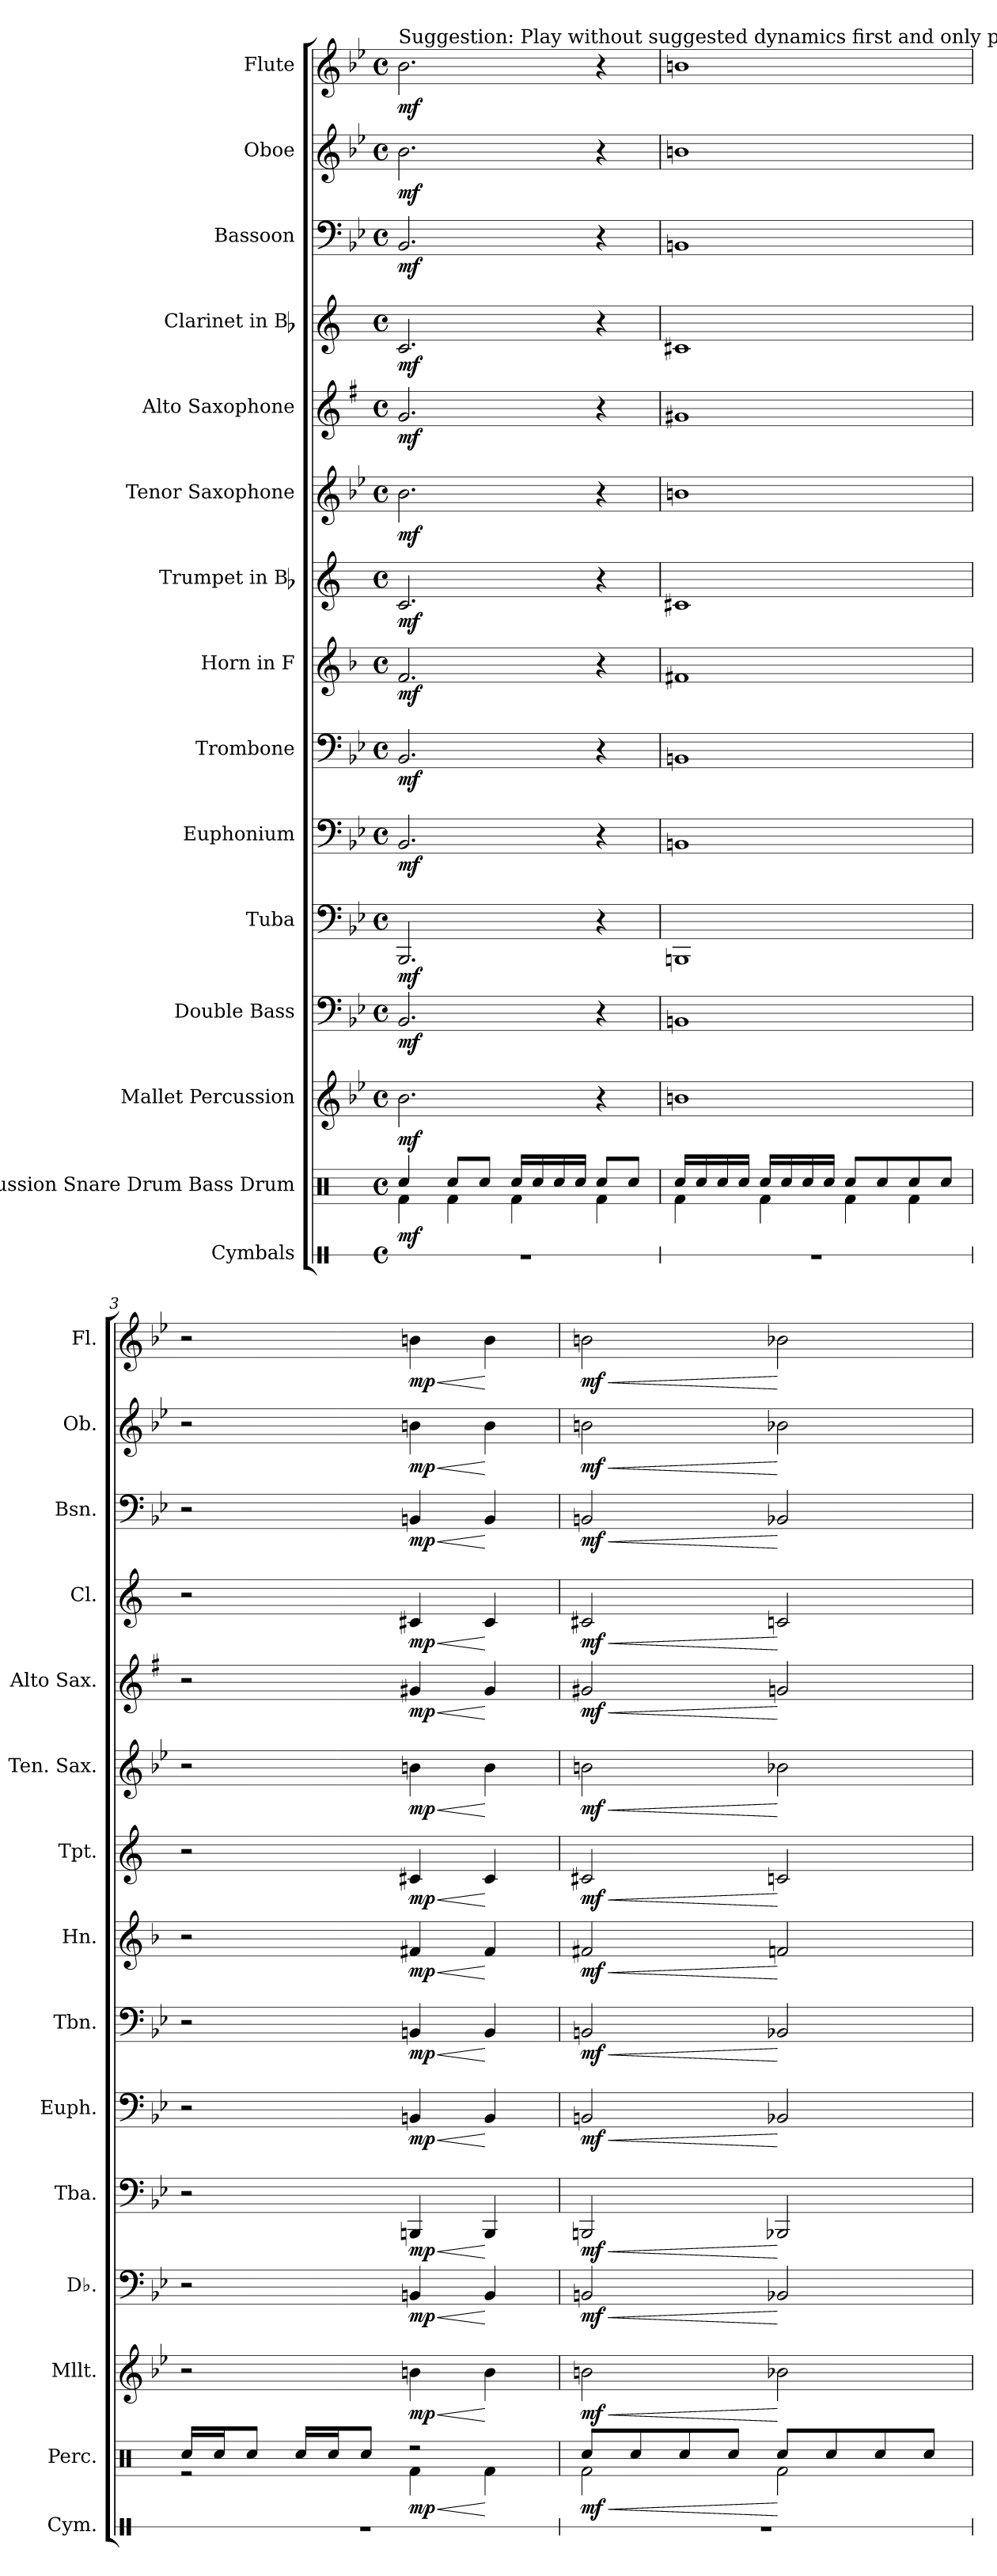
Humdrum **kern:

**kern	**kern	**dynam	**kern	**dynam	**kern	**dynam	**kern	**dynam	**kern	**dynam	**kern	**dynam	**kern	**dynam	**kern	**dynam	**kern	**dynam	**kern	**dynam	**kern	**dynam	**kern	**dynam	**kern	**dynam	**kern	**dynam
*part15	*part14	*part14	*part13	*part13	*part12	*part12	*part11	*part11	*part10	*part10	*part9	*part9	*part8	*part8	*part7	*part7	*part6	*part6	*part5	*part5	*part4	*part4	*part3	*part3	*part2	*part2	*part1	*part1
*staff15	*staff14	*staff14	*staff13	*staff13	*staff12	*staff12	*staff11	*staff11	*staff10	*staff10	*staff9	*staff9	*staff8	*staff8	*staff7	*staff7	*staff6	*staff6	*staff5	*staff5	*staff4	*staff4	*staff3	*staff3	*staff2	*staff2	*staff1	*staff1
*I"Cymbals	*I"Percussion Snare Drum Bass Drum	*	*I"Mallet Percussion	*	*I"Double Bass	*	*I"Tuba	*	*I"Euphonium	*	*I"Trombone	*	*I"Horn in F	*	*I"Trumpet in Bb	*	*I"Tenor Saxophone	*	*I"Alto Saxophone	*	*I"Clarinet in Bb	*	*I"Bassoon	*	*I"Oboe	*	*I"Flute	*
*I'Cym.	*I'Perc.	*	*I'Mllt.	*	*I'Db.	*	*I'Tba.	*	*I'Euph.	*	*I'Tbn.	*	*I'Hn.	*	*I'Tpt.	*	*I'Ten. Sax.	*	*I'Alto Sax.	*	*I'Cl.	*	*I'Bsn.	*	*I'Ob.	*	*I'Fl.	*
!!LO:PB:g=z
*stria1	*	*	*	*	*	*	*	*	*	*	*	*	*	*	*	*	*	*	*	*	*	*	*	*	*	*	*	*
*clefX	*clefX	*	*clefG2	*	*clefF4	*	*clefF4	*	*clefF4	*	*clefF4	*	*clefG2	*	*clefG2	*	*clefG2	*	*clefG2	*	*clefG2	*	*clefF4	*	*clefG2	*	*clefG2	*
*	*	*	*ITrd-14c-24	*	*ITrd7c12	*	*	*	*	*	*	*	*ITrd4c7	*	*ITrd1c2	*	*ITrd8c14	*	*ITrd5c9	*	*ITrd1c2	*	*	*	*	*	*	*
*k[]	*k[]	*	*k[b-e-]	*	*k[b-e-]	*	*k[b-e-]	*	*k[b-e-]	*	*k[b-e-]	*	*k[b-e-]	*	*k[b-e-]	*	*k[b-e-]	*	*k[b-e-]	*	*k[b-e-]	*	*k[b-e-]	*	*k[b-e-]	*	*k[b-e-]	*
*C:	*C:	*	*B-:	*	*B-:	*	*B-:	*	*B-:	*	*B-:	*	*B-:	*	*B-:	*	*B-:	*	*B-:	*	*B-:	*	*B-:	*	*B-:	*	*B-:	*
*M4/4	*M4/4	*	*M4/4	*	*M4/4	*	*M4/4	*	*M4/4	*	*M4/4	*	*M4/4	*	*M4/4	*	*M4/4	*	*M4/4	*	*M4/4	*	*M4/4	*	*M4/4	*	*M4/4	*
*met(c)	*met(c)	*	*met(c)	*	*met(c)	*	*met(c)	*	*met(c)	*	*met(c)	*	*met(c)	*	*met(c)	*	*met(c)	*	*met(c)	*	*met(c)	*	*met(c)	*	*met(c)	*	*met(c)	*
*MM100	*MM100	*	*MM100	*	*MM100	*	*MM100	*	*MM100	*	*MM100	*	*MM100	*	*MM100	*	*MM100	*	*MM100	*	*MM100	*	*MM100	*	*MM100	*	*MM100	*
=1	=1	=1	=1	=1	=1	=1	=1	=1	=1	=1	=1	=1	=1	=1	=1	=1	=1	=1	=1	=1	=1	=1	=1	=1	=1	=1	=1	=1
*	*^	*	*	*	*	*	*	*	*	*	*	*	*	*	*	*	*	*	*	*	*	*	*	*	*	*	*	*
!	!	!	!	!	!	!	!	!	!	!	!	!	!	!	!	!	!	!	!	!	!	!	!	!	!	!	!	!LO:TX:a:t=Suggestion&colon; Play without suggested dynamics first and only play with dynamics when tone and notes are secure.	!
1r	4Rcci/	4Rfi\	mf	2.bbb-i\	mf	2.BBB-i/	mf	2.BBB-i/	mf	2.BB-i/	mf	2.BB-i/	mf	2.B-i/	mf	2.B-i/	mf	2.B-i\	mf	2.B-i/	mf	2.B-i/	mf	2.BB-i/	mf	2.b-i\	mf	2.b-i\	mf
.	8Rcci/L	4Rfi\	.	.	.	.	.	.	.	.	.	.	.	.	.	.	.	.	.	.	.	.	.	.	.	.	.	.	.
.	8Rcci/J	.	.	.	.	.	.	.	.	.	.	.	.	.	.	.	.	.	.	.	.	.	.	.	.	.	.	.	.
.	16Rcci/LL	4Rfi\	.	.	.	.	.	.	.	.	.	.	.	.	.	.	.	.	.	.	.	.	.	.	.	.	.	.	.
.	16Rcci/	.	.	.	.	.	.	.	.	.	.	.	.	.	.	.	.	.	.	.	.	.	.	.	.	.	.	.	.
.	16Rcci/	.	.	.	.	.	.	.	.	.	.	.	.	.	.	.	.	.	.	.	.	.	.	.	.	.	.	.	.
.	16Rcci/JJ	.	.	.	.	.	.	.	.	.	.	.	.	.	.	.	.	.	.	.	.	.	.	.	.	.	.	.	.
.	8Rcci/L	4Rfi\	.	4r	.	4r	.	4r	.	4r	.	4r	.	4r	.	4r	.	4r	.	4r	.	4r	.	4r	.	4r	.	4r	.
.	8Rcci/J	.	.	.	.	.	.	.	.	.	.	.	.	.	.	.	.	.	.	.	.	.	.	.	.	.	.	.	.
=2	=2	=2	=2	=2	=2	=2	=2	=2	=2	=2	=2	=2	=2	=2	=2	=2	=2	=2	=2	=2	=2	=2	=2	=2	=2	=2	=2	=2	=2
1r	16Rcci/LL	4Rfi\	.	1bbbni	.	1BBBni	.	1BBBni	.	1BBni	.	1BBni	.	1Bni	.	1Bni	.	1Bni	.	1Bni	.	1Bni	.	1BBni	.	1bni	.	1bni	.
.	16Rcci/	.	.	.	.	.	.	.	.	.	.	.	.	.	.	.	.	.	.	.	.	.	.	.	.	.	.	.	.
.	16Rcci/	.	.	.	.	.	.	.	.	.	.	.	.	.	.	.	.	.	.	.	.	.	.	.	.	.	.	.	.
.	16Rcci/JJ	.	.	.	.	.	.	.	.	.	.	.	.	.	.	.	.	.	.	.	.	.	.	.	.	.	.	.	.
.	16Rcci/LL	4Rfi\	.	.	.	.	.	.	.	.	.	.	.	.	.	.	.	.	.	.	.	.	.	.	.	.	.	.	.
.	16Rcci/	.	.	.	.	.	.	.	.	.	.	.	.	.	.	.	.	.	.	.	.	.	.	.	.	.	.	.	.
.	16Rcci/	.	.	.	.	.	.	.	.	.	.	.	.	.	.	.	.	.	.	.	.	.	.	.	.	.	.	.	.
.	16Rcci/JJ	.	.	.	.	.	.	.	.	.	.	.	.	.	.	.	.	.	.	.	.	.	.	.	.	.	.	.	.
.	8Rcci/L	4Rfi\	.	.	.	.	.	.	.	.	.	.	.	.	.	.	.	.	.	.	.	.	.	.	.	.	.	.	.
.	8Rcci/	.	.	.	.	.	.	.	.	.	.	.	.	.	.	.	.	.	.	.	.	.	.	.	.	.	.	.	.
.	8Rcci/	4Rfi\	.	.	.	.	.	.	.	.	.	.	.	.	.	.	.	.	.	.	.	.	.	.	.	.	.	.	.
.	8Rcci/J	.	.	.	.	.	.	.	.	.	.	.	.	.	.	.	.	.	.	.	.	.	.	.	.	.	.	.	.
=3	=3	=3	=3	=3	=3	=3	=3	=3	=3	=3	=3	=3	=3	=3	=3	=3	=3	=3	=3	=3	=3	=3	=3	=3	=3	=3	=3	=3	=3
1r	16Rcci/LL	2r	.	2r	.	2r	.	2r	.	2r	.	2r	.	2r	.	2r	.	2r	.	2r	.	2r	.	2r	.	2r	.	2r	.
.	16Rcci/J	.	.	.	.	.	.	.	.	.	.	.	.	.	.	.	.	.	.	.	.	.	.	.	.	.	.	.	.
.	8Rcci/J	.	.	.	.	.	.	.	.	.	.	.	.	.	.	.	.	.	.	.	.	.	.	.	.	.	.	.	.
.	16Rcci/LL	.	.	.	.	.	.	.	.	.	.	.	.	.	.	.	.	.	.	.	.	.	.	.	.	.	.	.	.
.	16Rcci/J	.	.	.	.	.	.	.	.	.	.	.	.	.	.	.	.	.	.	.	.	.	.	.	.	.	.	.	.
.	8Rcci/J	.	.	.	.	.	.	.	.	.	.	.	.	.	.	.	.	.	.	.	.	.	.	.	.	.	.	.	.
!	!	!	!LO:HP:b	!	!LO:HP:b	!	!LO:HP:b	!	!LO:HP:b	!	!LO:HP:b	!	!LO:HP:b	!	!LO:HP:b	!	!LO:HP:b	!	!LO:HP:b	!	!LO:HP:b	!	!LO:HP:b	!	!LO:HP:b	!	!LO:HP:b	!	!LO:HP:b
.	2r	4Rfi\	< mp	4bbbni\	< mp	4BBBni/	< mp	4BBBni/	< mp	4BBni/	< mp	4BBni/	< mp	4Bni/	< mp	4Bni/	< mp	4Bni\	< mp	4Bni/	< mp	4Bni/	< mp	4BBni/	< mp	4bni\	< mp	4bni\	< mp
.	.	4Rfi\	[	4bbbi\	[	4BBBi/	[	4BBBi/	[	4BBi/	[	4BBi/	[	4Bi/	[	4Bi/	[	4Bi\	[	4Bi/	[	4Bi/	[	4BBi/	[	4bi\	[	4bi\	[
=4	=4	=4	=4	=4	=4	=4	=4	=4	=4	=4	=4	=4	=4	=4	=4	=4	=4	=4	=4	=4	=4	=4	=4	=4	=4	=4	=4	=4	=4
!	!	!	!LO:HP:b	!	!LO:HP:b	!	!LO:HP:b	!	!LO:HP:b	!	!LO:HP:b	!	!LO:HP:b	!	!LO:HP:b	!	!LO:HP:b	!	!LO:HP:b	!	!LO:HP:b	!	!LO:HP:b	!	!LO:HP:b	!	!LO:HP:b	!	!LO:HP:b
1r	8Rcci/L	2Rfi\	< mf	2bbbni\	< mf	2BBBni/	< mf	2BBBni/	< mf	2BBni/	< mf	2BBni/	< mf	2Bni/	< mf	2Bni/	< mf	2Bni\	< mf	2Bni/	< mf	2Bni/	< mf	2BBni/	< mf	2bni\	< mf	2bni\	< mf
.	8Rcci/	.	.	.	.	.	.	.	.	.	.	.	.	.	.	.	.	.	.	.	.	.	.	.	.	.	.	.	.
.	8Rcci/	.	.	.	.	.	.	.	.	.	.	.	.	.	.	.	.	.	.	.	.	.	.	.	.	.	.	.	.
.	8Rcci/J	.	.	.	.	.	.	.	.	.	.	.	.	.	.	.	.	.	.	.	.	.	.	.	.	.	.	.	.
.	8Rcci/L	2Rfi\	[	2bbb-Xi\	[	2BBB-Xi/	[	2BBB-Xi/	[	2BB-Xi/	[	2BB-Xi/	[	2B-Xi/	[	2B-Xi/	[	2B-Xi\	[	2B-Xi/	[	2B-Xi/	[	2BB-Xi/	[	2b-Xi\	[	2b-Xi\	[
.	8Rcci/	.	.	.	.	.	.	.	.	.	.	.	.	.	.	.	.	.	.	.	.	.	.	.	.	.	.	.	.
.	8Rcci/	.	.	.	.	.	.	.	.	.	.	.	.	.	.	.	.	.	.	.	.	.	.	.	.	.	.	.	.
.	8Rcci/J	.	.	.	.	.	.	.	.	.	.	.	.	.	.	.	.	.	.	.	.	.	.	.	.	.	.	.	.
*	*v	*v	*	*	*	*	*	*	*	*	*	*	*	*	*	*	*	*	*	*	*	*	*	*	*	*	*	*	*
=	=	=	=	=	=	=	=	=	=	=	=	=	=	=	=	=	=	=	=	=	=	=	=	=	=	=	=	=
*-	*-	*-	*-	*-	*-	*-	*-	*-	*-	*-	*-	*-	*-	*-	*-	*-	*-	*-	*-	*-	*-	*-	*-	*-	*-	*-	*-	*-
